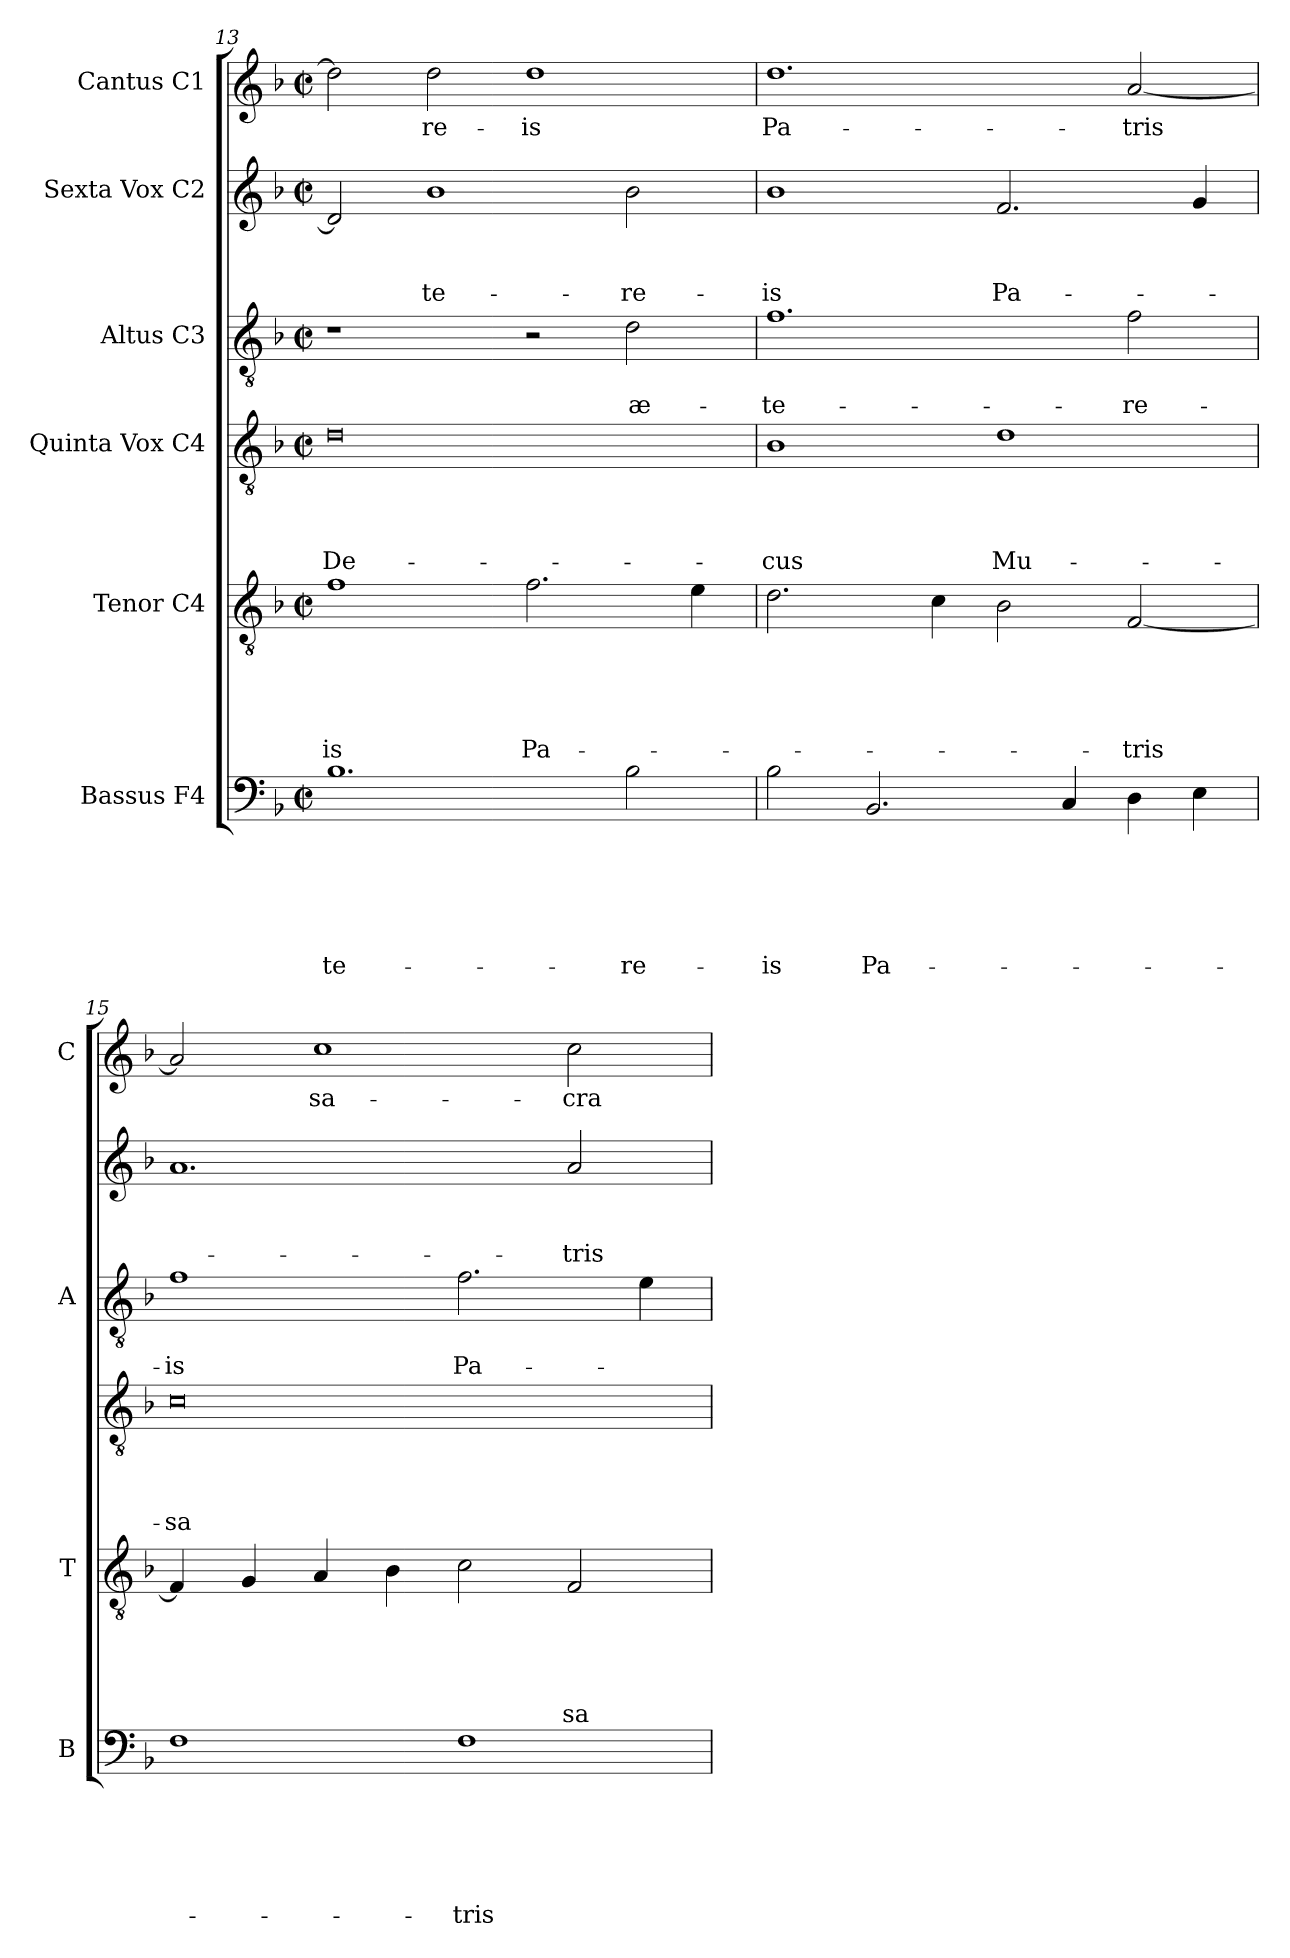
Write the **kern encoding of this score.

**kern	**text	**text	**text	**text	**text	**text	**kern	**text	**text	**text	**text	**text	**kern	**text	**text	**text	**text	**kern	**text	**text	**kern	**text	**text	**text	**kern	**text
*part6	*part6	*part6	*part6	*part6	*part6	*part6	*part5	*part5	*part5	*part5	*part5	*part5	*part4	*part4	*part4	*part4	*part4	*part3	*part3	*part3	*part2	*part2	*part2	*part2	*part1	*part1
*staff6	*staff6	*staff6	*staff6	*staff6	*staff6	*staff6	*staff5	*staff5	*staff5	*staff5	*staff5	*staff5	*staff4	*staff4	*staff4	*staff4	*staff4	*staff3	*staff3	*staff3	*staff2	*staff2	*staff2	*staff2	*staff1	*staff1
*I"Bassus F4	*	*	*	*	*	*	*I"Tenor C4	*	*	*	*	*	*I"Quinta Vox C4	*	*	*	*	*I"Altus C3	*	*	*I"Sexta Vox C2	*	*	*	*I"Cantus C1	*
*I'B	*	*	*	*	*	*	*I'T	*	*	*	*	*	*	*	*	*	*	*I'A	*	*	*	*	*	*	*I'C	*
*clefF4	*	*	*	*	*	*	*clefGv2	*	*	*	*	*	*clefGv2	*	*	*	*	*clefGv2	*	*	*clefG2	*	*	*	*clefG2	*
*k[b-]	*	*	*	*	*	*	*k[b-]	*	*	*	*	*	*k[b-]	*	*	*	*	*k[b-]	*	*	*k[b-]	*	*	*	*k[b-]	*
*F:	*	*	*	*	*	*	*F:	*	*	*	*	*	*F:	*	*	*	*	*F:	*	*	*F:	*	*	*	*F:	*
*M2/2	*	*	*	*	*	*	*M2/2	*	*	*	*	*	*M2/2	*	*	*	*	*M2/2	*	*	*M2/2	*	*	*	*M2/2	*
*met(c|)	*	*	*	*	*	*	*met(c|)	*	*	*	*	*	*met(c|)	*	*	*	*	*met(c|)	*	*	*met(c|)	*	*	*	*met(c|)	*
=13	=13	=13	=13	=13	=13	=13	=13	=13	=13	=13	=13	=13	=13	=13	=13	=13	=13	=13	=13	=13	=13	=13	=13	=13	=13	=13
!	!	!	!	!	!	!LO:LY:b	!	!	!	!	!	!LO:LY:b	!	!	!	!	!LO:LY:b	!	!	!	!	!	!	!	!	!
1.B-	.	.	.	.	.	-te-	1f	.	.	.	.	-is	0d	.	.	.	De-	1r	.	.	2d/]	.	.	.	2dd\]	.
!	!	!	!	!	!	!	!	!	!	!	!	!	!	!	!	!	!	!	!	!	!	!	!	!LO:LY:b	!	!LO:LY:b
.	.	.	.	.	.	.	.	.	.	.	.	.	.	.	.	.	.	.	.	.	1b-	.	.	-te-	2dd\	-re-
!	!	!	!	!	!	!	!	!	!	!	!	!LO:LY:b	!	!	!	!	!	!	!	!	!	!	!	!	!	!LO:LY:b
.	.	.	.	.	.	.	2.f\	.	.	.	.	Pa-	.	.	.	.	.	2r	.	.	.	.	.	.	1dd	-is
!	!	!	!	!	!	!LO:LY:b	!	!	!	!	!	!	!	!	!	!	!	!	!	!LO:LY:b	!	!	!	!LO:LY:b	!	!
2B-\	.	.	.	.	.	-re-	.	.	.	.	.	.	.	.	.	.	.	2d\	.	æ-	2b-\	.	.	-re-	.	.
.	.	.	.	.	.	.	4e\	.	.	.	.	.	.	.	.	.	.	.	.	.	.	.	.	.	.	.
=14	=14	=14	=14	=14	=14	=14	=14	=14	=14	=14	=14	=14	=14	=14	=14	=14	=14	=14	=14	=14	=14	=14	=14	=14	=14	=14
!	!	!	!	!	!	!LO:LY:b	!	!	!	!	!	!	!	!	!	!	!LO:LY:b	!	!	!LO:LY:b	!	!	!	!LO:LY:b	!	!LO:LY:b
2B-\	.	.	.	.	.	-is	2.d\	.	.	.	.	.	1B-	.	.	.	-cus	1.f	.	-te-	1b-	.	.	-is	1.dd	Pa-
!	!	!	!	!	!	!LO:LY:b	!	!	!	!	!	!	!	!	!	!	!	!	!	!	!	!	!	!	!	!
2.BB-/	.	.	.	.	.	Pa-	.	.	.	.	.	.	.	.	.	.	.	.	.	.	.	.	.	.	.	.
.	.	.	.	.	.	.	4c\	.	.	.	.	.	.	.	.	.	.	.	.	.	.	.	.	.	.	.
!	!	!	!	!	!	!	!	!	!	!	!	!	!	!	!	!	!LO:LY:b	!	!	!	!	!	!	!LO:LY:b	!	!
.	.	.	.	.	.	.	2B-\	.	.	.	.	.	1d	.	.	.	Mu-	.	.	.	2.f/	.	.	Pa-	.	.
4C/	.	.	.	.	.	.	.	.	.	.	.	.	.	.	.	.	.	.	.	.	.	.	.	.	.	.
!	!	!	!	!	!	!	!	!	!	!	!	!LO:LY:b	!	!	!	!	!	!	!	!LO:LY:b	!	!	!	!	!	!LO:LY:b
4D\	.	.	.	.	.	.	[2F/	.	.	.	.	-tris	.	.	.	.	.	2f\	.	-re-	.	.	.	.	[2a/	-tris
4E\	.	.	.	.	.	.	.	.	.	.	.	.	.	.	.	.	.	.	.	.	4g/	.	.	.	.	.
=15	=15	=15	=15	=15	=15	=15	=15	=15	=15	=15	=15	=15	=15	=15	=15	=15	=15	=15	=15	=15	=15	=15	=15	=15	=15	=15
!	!	!	!	!	!	!	!	!	!	!	!	!	!	!	!	!	!LO:LY:b	!	!	!LO:LY:b	!	!	!	!	!	!
1F	.	.	.	.	.	.	4F/]	.	.	.	.	.	0c	.	.	.	-sa-	1f	.	-is	1.a	.	.	.	2a/]	.
.	.	.	.	.	.	.	4G/	.	.	.	.	.	.	.	.	.	.	.	.	.	.	.	.	.	.	.
!	!	!	!	!	!	!	!	!	!	!	!	!	!	!	!	!	!	!	!	!	!	!	!	!	!	!LO:LY:b
.	.	.	.	.	.	.	4A/	.	.	.	.	.	.	.	.	.	.	.	.	.	.	.	.	.	1cc	sa-
.	.	.	.	.	.	.	4B-\	.	.	.	.	.	.	.	.	.	.	.	.	.	.	.	.	.	.	.
!	!	!	!	!	!	!LO:LY:b	!	!	!	!	!	!	!	!	!	!	!	!	!	!LO:LY:b	!	!	!	!	!	!
1F	.	.	.	.	.	-tris	2c\	.	.	.	.	.	.	.	.	.	.	2.f\	.	Pa-	.	.	.	.	.	.
!	!	!	!	!	!	!	!	!	!	!	!	!LO:LY:b	!	!	!	!	!	!	!	!	!	!	!	!LO:LY:b	!	!LO:LY:b
.	.	.	.	.	.	.	2F/	.	.	.	.	sa-	.	.	.	.	.	.	.	.	2a/	.	.	-tris	2cc\	-cra
.	.	.	.	.	.	.	.	.	.	.	.	.	.	.	.	.	.	4e\	.	.	.	.	.	.	.	.
=	=	=	=	=	=	=	=	=	=	=	=	=	=	=	=	=	=	=	=	=	=	=	=	=	=	=
*-	*-	*-	*-	*-	*-	*-	*-	*-	*-	*-	*-	*-	*-	*-	*-	*-	*-	*-	*-	*-	*-	*-	*-	*-	*-	*-
